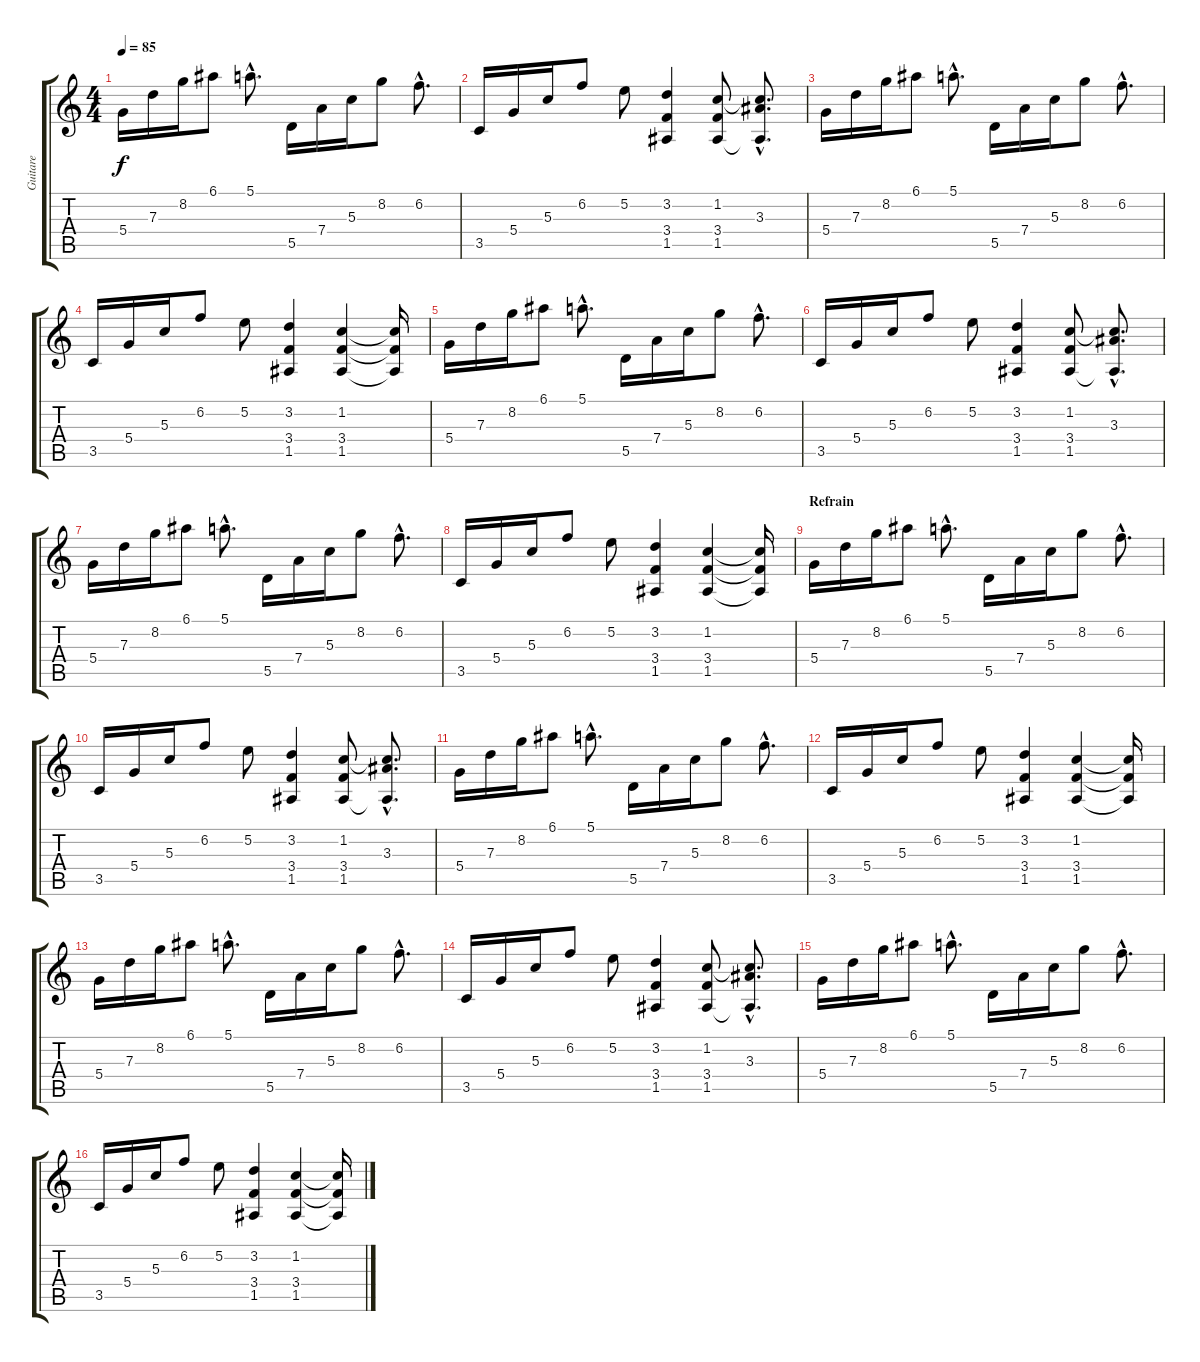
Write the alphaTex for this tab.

\track ("Guitare" "Guitare") {instrument acousticguitarnylon}
\staff {score tabs}
\tuning (E4 B3 G3 D3 A2 E2) {hide}
\ts (4 4)
\tempo 85
\clef g2
\ks c
5.4.16{dy f} 7.3.16 8.2.16 6.1.8 5.1{hac}.8{d} 5.5.16 7.4.16 5.3.16 8.2.8 6.2{hac}.8{d} |
3.5.16 5.4.16 5.3.16 6.2.8 5.2.8 (3.2 3.4 1.5).4 (1.2 3.4 1.5).8 (1.2{hac t} 3.3{hac} 1.5{hac t}).8{d} |
5.4.16 7.3.16 8.2.16 6.1.8 5.1{hac}.8{d} 5.5.16 7.4.16 5.3.16 8.2.8 6.2{hac}.8{d} |
3.5.16 5.4.16 5.3.16 6.2.8 5.2.8 (3.2 3.4 1.5).4 (1.2 3.4 1.5).4 (1.2{t} 3.4{t} 1.5{t}).16 |
5.4.16 7.3.16 8.2.16 6.1.8 5.1{hac}.8{d} 5.5.16 7.4.16 5.3.16 8.2.8 6.2{hac}.8{d} |
3.5.16 5.4.16 5.3.16 6.2.8 5.2.8 (3.2 3.4 1.5).4 (1.2 3.4 1.5).8 (1.2{hac t} 3.3{hac} 1.5{hac t}).8{d} |
5.4.16 7.3.16 8.2.16 6.1.8 5.1{hac}.8{d} 5.5.16 7.4.16 5.3.16 8.2.8 6.2{hac}.8{d} |
3.5.16 5.4.16 5.3.16 6.2.8 5.2.8 (3.2 3.4 1.5).4 (1.2 3.4 1.5).4 (1.2{t} 3.4{t} 1.5{t}).16 |
\section ("" "Refrain")
5.4.16 7.3.16 8.2.16 6.1.8 5.1{hac}.8{d} 5.5.16 7.4.16 5.3.16 8.2.8 6.2{hac}.8{d} |
3.5.16 5.4.16 5.3.16 6.2.8 5.2.8 (3.2 3.4 1.5).4 (1.2 3.4 1.5).8 (1.2{hac t} 3.3{hac} 1.5{hac t}).8{d} |
5.4.16 7.3.16 8.2.16 6.1.8 5.1{hac}.8{d} 5.5.16 7.4.16 5.3.16 8.2.8 6.2{hac}.8{d} |
3.5.16 5.4.16 5.3.16 6.2.8 5.2.8 (3.2 3.4 1.5).4 (1.2 3.4 1.5).4 (1.2{t} 3.4{t} 1.5{t}).16 |
5.4.16 7.3.16 8.2.16 6.1.8 5.1{hac}.8{d} 5.5.16 7.4.16 5.3.16 8.2.8 6.2{hac}.8{d} |
3.5.16 5.4.16 5.3.16 6.2.8 5.2.8 (3.2 3.4 1.5).4 (1.2 3.4 1.5).8 (1.2{hac t} 3.3{hac} 1.5{hac t}).8{d} |
5.4.16 7.3.16 8.2.16 6.1.8 5.1{hac}.8{d} 5.5.16 7.4.16 5.3.16 8.2.8 6.2{hac}.8{d} |
3.5.16 5.4.16 5.3.16 6.2.8 5.2.8 (3.2 3.4 1.5).4 (1.2 3.4 1.5).4 (1.2{t} 3.4{t} 1.5{t}).16
